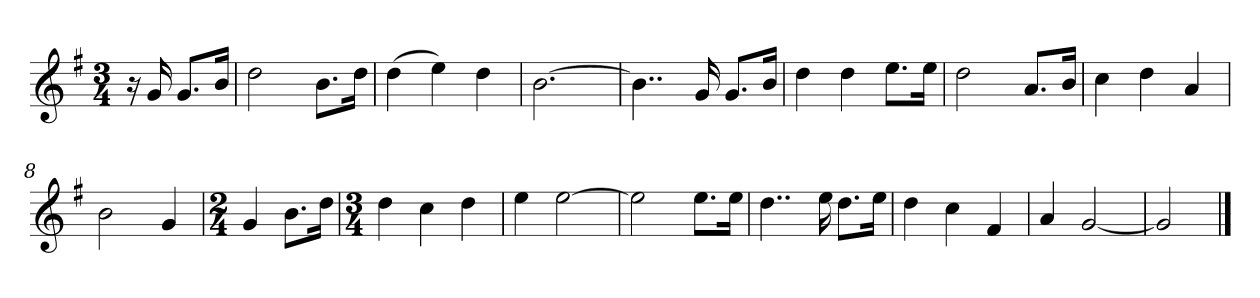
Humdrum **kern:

**kern
*part1
*staff1
*k[f#]
*M3/4
*MM120
=
16r
16g
8.gL
16bJk
=1
2dd
8.bL
16ddJk
=2
(4dd
4ee)
4dd
=3
[2.b
=4
4..b]
16g
8.gL
16bJk
=5
4dd
4dd
8.eeL
16eeJk
=6
2dd
8.aL
16bJk
=7
4cc
4dd
4a
=8
2b
4g
=9
*M2/4
4g
8.bL
16ddJk
=10
*M3/4
4dd
4cc
4dd
=11
4ee
[2ee
=12
2ee]
8.eeL
16eeJk
=13
4..dd
16ee
8.ddL
16eeJk
=14
4dd
4cc
4f#
=15
4a
[2g
=16
2g]
==
*-
